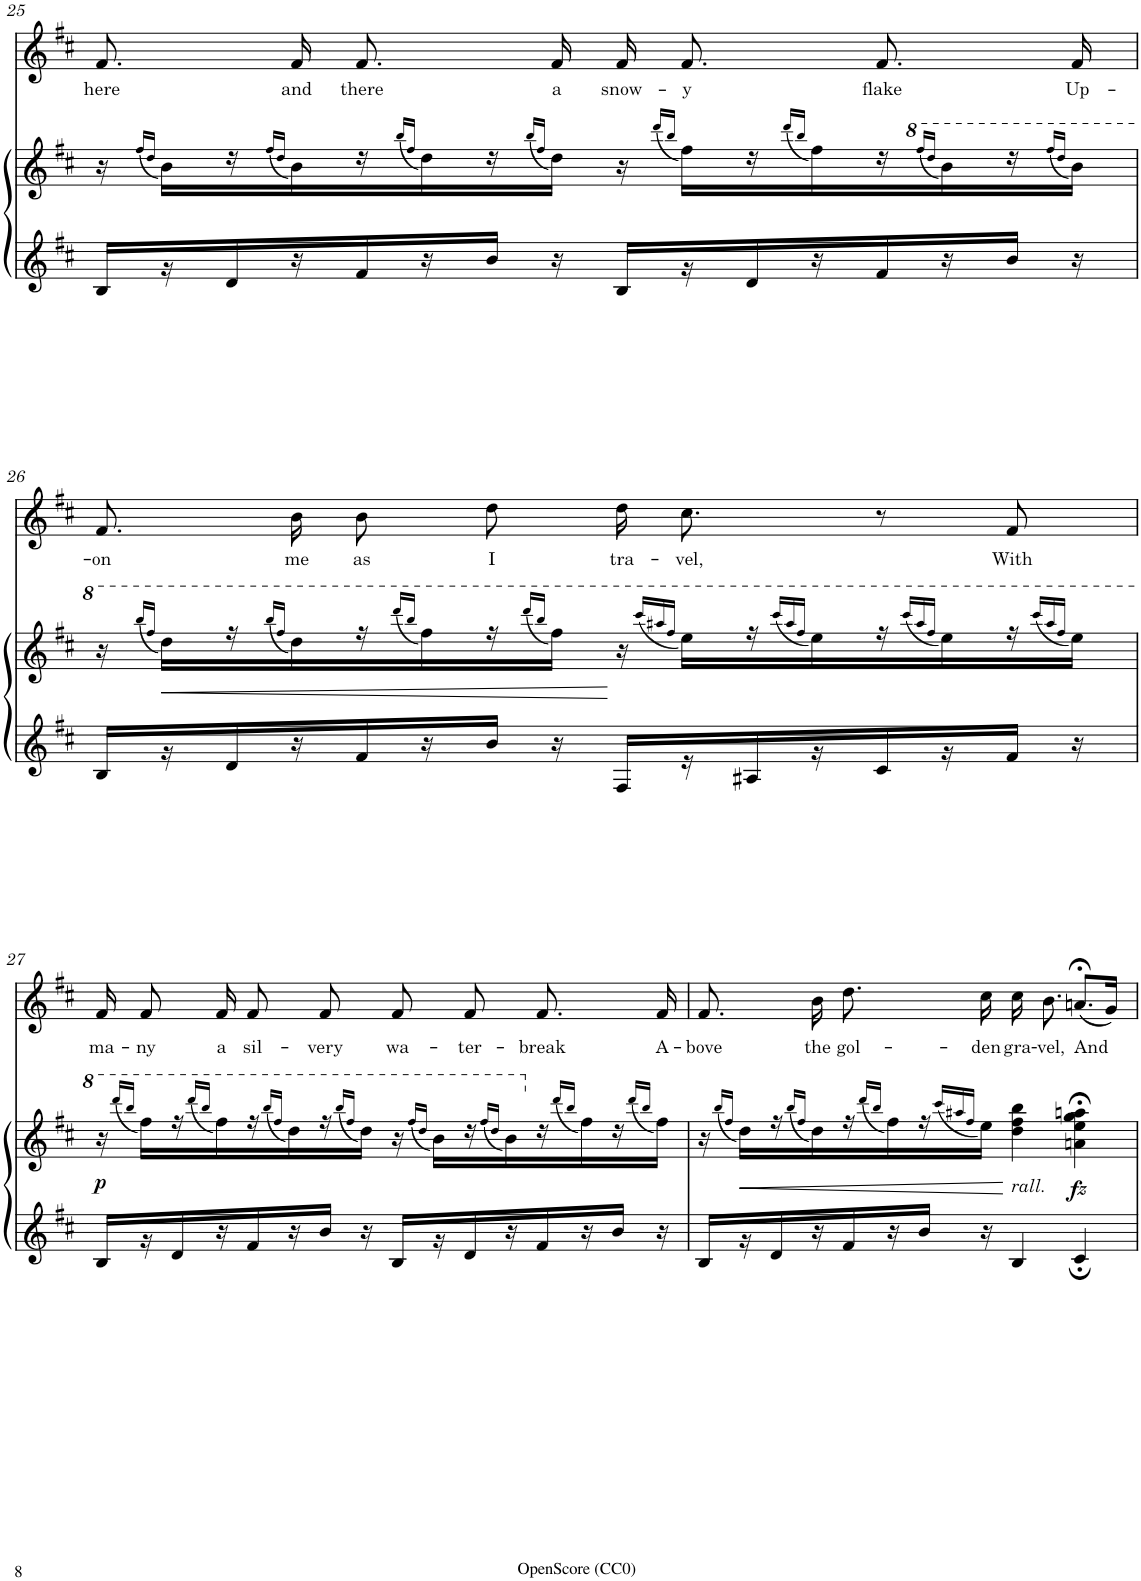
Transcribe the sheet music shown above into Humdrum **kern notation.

**kern	**kern	**dynam	**kern	**text
*part2	*part2	*part2	*part1	*part1
*staff3	*staff2	*staff2/3	*staff1	*staff1
*I"Piano	*	*	*I"Voice	*
*I'Pno	*	*	*	*
!!LO:PB:g=z
*clefG2	*clefG2	*	*clefG2	*
*k[f#c#]	*k[f#c#]	*	*k[f#c#]	*
*M4/4	*M4/4	*	*M4/4	*
*met(c)	*met(c)	*	*met(c)	*
=25	=25	=25	=25	=25
!	!	!	!	!LO:LY:b
16B/LL	16r	.	8.f#/	here
.	(16qff#/LL	.	.	.
.	16qdd/JJ	.	.	.
16r	16b\LL)	.	.	.
16d/	16r	.	.	.
.	(16qff#/LL	.	.	.
.	16qdd/JJ	.	.	.
!	!	!	!	!LO:LY:b
16r	16b\)	.	16f#/	and
!	!	!	!	!LO:LY:b
16f#/	16r	.	8.f#/	there
.	(16qbb/LL	.	.	.
.	16qff#/JJ	.	.	.
16r	16dd\)	.	.	.
16b/JJ	16r	.	.	.
.	(16qbb/LL	.	.	.
.	16qff#/JJ	.	.	.
!	!	!	!	!LO:LY:b
16r	16dd\JJ)	.	16f#/	a
!	!	!	!	!LO:LY:b
16B/LL	16r	.	16f#/	snow-
.	(16qddd/LL	.	.	.
.	16qbb/JJ	.	.	.
!	!	!	!	!LO:LY:b
16r	16ff#\LL)	.	8.f#/	-y
16d/	16r	.	.	.
.	(16qddd/LL	.	.	.
.	16qbb/JJ	.	.	.
16r	16ff#\)	.	.	.
!	!	!	!	!LO:LY:b
16f#/	16r	.	8.f#/	flake
.	(16qfff#/LL	.	.	.
.	16qddd/JJ	.	.	.
16r	16bb\)	.	.	.
16b/JJ	16r	.	.	.
.	(16qfff#/LL	.	.	.
.	16qddd/JJ	.	.	.
!	!	!	!	!LO:LY:b
16r	16bb\JJ)	.	16f#/	Up-
!!LO:LB:g=z
=26	=26	=26	=26	=26
!	!	!	!	!LO:LY:b
16B/LL	16r	.	8.f#/	-on
.	(16qbbb/LL	.	.	.
.	16qfff#/JJ	.	.	.
16r	16ddd\LL)	.	.	.
16d/	16r	.	.	.
.	(16qbbb/LL	.	.	.
.	16qfff#/JJ	.	.	.
!	!	!	!	!LO:LY:b
16r	16ddd\)	.	16b\	me
!	!	!	!	!LO:LY:b
16f#/	16r	.	8b\	as
.	(16qdddd/LL	.	.	.
.	16qbbb/JJ	.	.	.
16r	16fff#\)	.	.	.
!	!	!	!	!LO:LY:b
16b/JJ	16r	.	8dd\	I
.	(16qdddd/LL	.	.	.
.	16qbbb/JJ	.	.	.
16r	16fff#\JJ)	.	.	.
!	!	!	!	!LO:LY:b
16F#/LL	16r	.	16dd\	tra-
.	(16qcccc#/LL	.	.	.
.	16qaaa#X/	.	.	.
.	16qfff#/JJ	.	.	.
!	!	!	!	!LO:LY:b
16r	16eee\LL)	.	8.cc#\	-vel,
16A#X/	16r	.	.	.
.	(16qcccc#/LL	.	.	.
.	16qaaa#/	.	.	.
.	16qfff#/JJ	.	.	.
16r	16eee\)	.	.	.
16c#/	16r	.	8r	.
.	(16qcccc#/LL	.	.	.
.	16qaaa#/	.	.	.
.	16qfff#/JJ	.	.	.
16r	16eee\)	.	.	.
!	!	!	!	!LO:LY:b
16f#/JJ	16r	.	8f#/	With
.	(16qcccc#/LL	.	.	.
.	16qaaa#/	.	.	.
.	16qfff#/JJ	.	.	.
16r	16eee\JJ)	.	.	.
!!LO:LB:g=z
=27	=27	=27	=27	=27
!	!	!LO:DY:b	!	!LO:LY:b
16B/LL	16r	p	16f#/	ma-
.	(16qdddd/LL	.	.	.
.	16qbbb/JJ	.	.	.
!	!	!	!	!LO:LY:b
16r	16fff#\LL)	.	8f#/	-ny
16d/	16r	.	.	.
.	(16qdddd/LL	.	.	.
.	16qbbb/JJ	.	.	.
!	!	!	!	!LO:LY:b
16r	16fff#\)	.	16f#/	a
!	!	!	!	!LO:LY:b
16f#/	16r	.	8f#/	sil-
.	(16qbbb/LL	.	.	.
.	16qfff#/JJ	.	.	.
16r	16ddd\)	.	.	.
!	!	!	!	!LO:LY:b
16b/JJ	16r	.	8f#/	-very
.	(16qbbb/LL	.	.	.
.	16qfff#/JJ	.	.	.
16r	16ddd\JJ)	.	.	.
!	!	!	!	!LO:LY:b
16B/LL	16r	.	8f#/	wa-
.	(16qfff#/LL	.	.	.
.	16qddd/JJ	.	.	.
16r	16bb\LL)	.	.	.
!	!	!	!	!LO:LY:b
16d/	16r	.	8f#/	-ter-
.	(16qfff#/LL	.	.	.
.	16qddd/JJ	.	.	.
16r	16bb\)	.	.	.
!	!	!	!	!LO:LY:b
16f#/	16r	.	8.f#/	-break
.	(16qddd/LL	.	.	.
.	16qbb/JJ	.	.	.
16r	16ff#\)	.	.	.
16b/JJ	16r	.	.	.
.	(16qddd/LL	.	.	.
.	16qbb/JJ	.	.	.
!	!	!	!	!LO:LY:b
16r	16ff#\JJ)	.	16f#/	A-
=28	=28	=28	=28	=28
!	!	!	!	!LO:LY:b
16B/LL	16r	.	8.f#/	-bove
.	(16qbb/LL	.	.	.
.	16qff#/JJ	.	.	.
16r	16dd\LL)	.	.	.
16d/	16r	.	.	.
.	(16qbb/LL	.	.	.
.	16qff#/JJ	.	.	.
!	!	!	!	!LO:LY:b
16r	16dd\)	.	16b\	the
!	!	!	!	!LO:LY:b
16f#/	16r	.	8.dd\	gol-
.	(16qddd/LL	.	.	.
.	16qbb/JJ	.	.	.
16r	16ff#\)	.	.	.
16b/JJ	16r	.	.	.
.	(16qccc#/LL	.	.	.
.	16qaa#X/	.	.	.
.	16qff#/JJ	.	.	.
!	!	!	!	!LO:LY:b
16r	16ee\JJ)	.	16cc#\	-den
!	!LO:TX:b:i:t=rall.	!	!	!
!	!	!	!	!LO:LY:b
4B/	4dd\ 4ff#\ 4bb\	.	16cc#\	gra-
!	!	!	!	!LO:LY:b
.	.	.	8.b\	-vel,
!	!	!LO:DY:b	!	!LO:LY:b
4c#;/	4an\;< 4ee\;< 4gg\;< 4aan\;<	fz	(8.an;</L	And
.	.	.	16g/Jk)	.
=	=	=	=	=
*-	*-	*-	*-	*-
